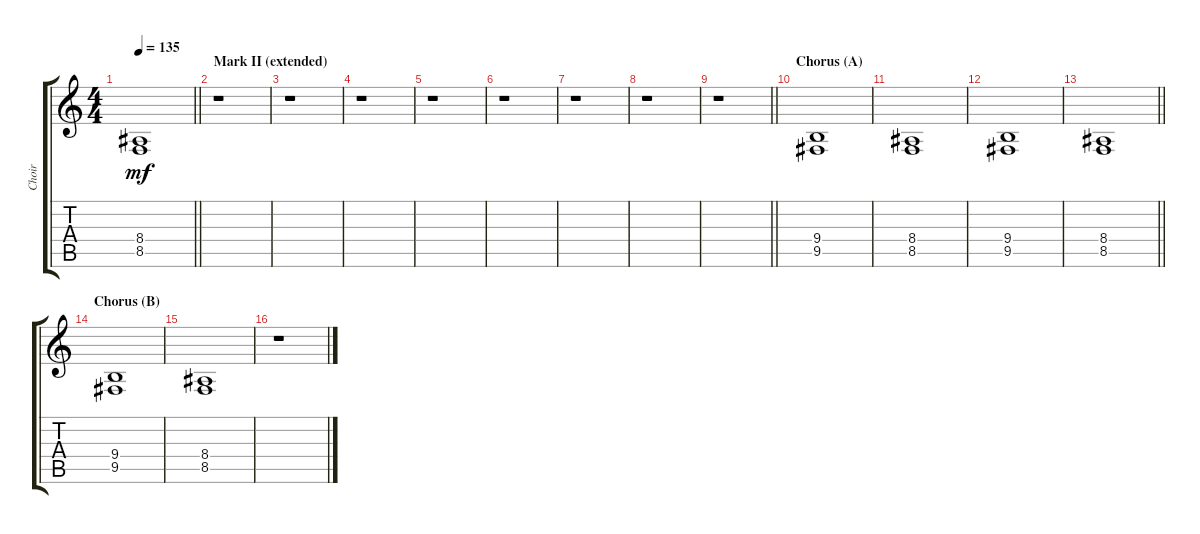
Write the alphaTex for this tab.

\track ("Choir" "Choir") {instrument choiraahs}
\staff {score tabs}
\tuning (E4 B3 G3 D3 A2 E2) {hide}
\ts (4 4)
\tempo 135
\clef g2
\barLineRight lightlight
\ks c
(8.4 8.5).1{dy mf} |
\section ("" "Mark II (extended)")
r.1 |
r.1 |
r.1 |
r.1 |
r.1 |
r.1 |
r.1 |
\barLineRight lightlight
r.1 |
\section ("" "Chorus (A)")
(9.4 9.5).1 |
(8.4 8.5).1 |
(9.4 9.5).1 |
\barLineRight lightlight
(8.4 8.5).1 |
\section ("" "Chorus (B)")
(9.4 9.5).1 |
(8.4 8.5).1 |
r.1
